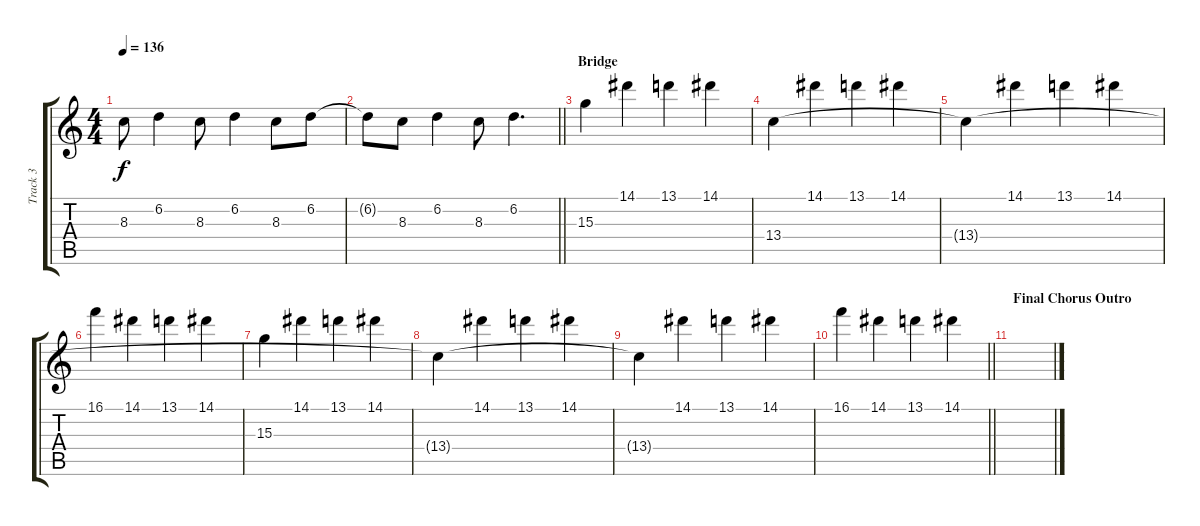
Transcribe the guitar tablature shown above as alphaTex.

\track ("Track 3" "Track 3") {instrument electricguitarclean}
\staff {score tabs}
\tuning (Db4 Ab3 E3 B2 Gb2 B1) {hide}
\ts (4 4)
\tempo 136
\clef g2
\ks c
8.3.8{dy f} 6.2.4 8.3.8 6.2.4 8.3.8 6.2.8 |
\barLineRight lightlight
6.2{t}.8 8.3.8 6.2.4 8.3.8 6.2.4{d} |
\section ("" "Bridge")
15.3.4{instrument electricgrandpiano} 14.1.4 13.1.4 14.1.4 |
13.4.4{instrument acousticgrandpiano} 14.1.4 13.1.4 14.1.4 |
13.4{t}.4{instrument acousticgrandpiano} 14.1.4 13.1.4 14.1.4 |
16.1.4 14.1.4 13.1.4 14.1.4 |
15.3.4{instrument electricgrandpiano} 14.1.4 13.1.4 14.1.4 |
13.4{t}.4{instrument acousticgrandpiano} 14.1.4 13.1.4 14.1.4 |
13.4{t}.4{instrument acousticgrandpiano} 14.1.4 13.1.4 14.1.4 |
\barLineRight lightlight
16.1.4 14.1.4 13.1.4 14.1.4 |
\section ("" "Final Chorus Outro")
